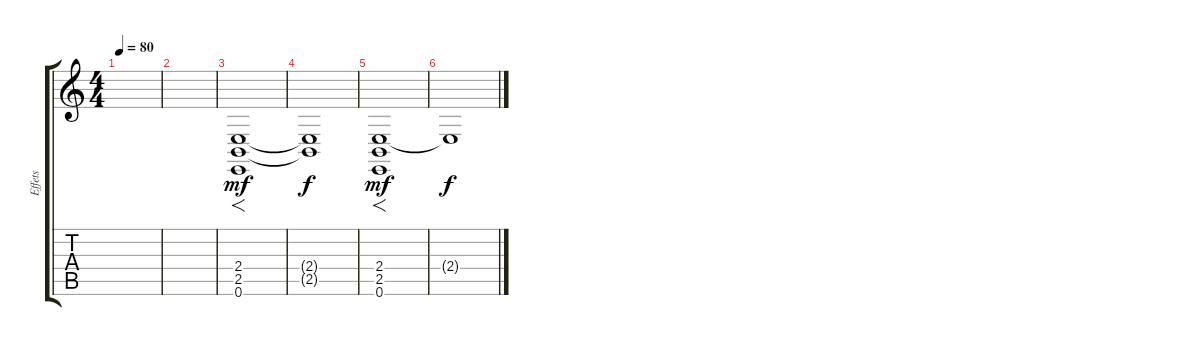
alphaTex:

\track ("Effets" "Effets") {instrument birdtweet}
\staff {score tabs}
\tuning (E4 B3 G3 D3 A2 E2) {hide}
\ts (4 4)
\tempo 80
\clef g2
\ks c
|
|
(2.4 2.5 0.6).1{f dy mf} |
(2.4{t} 2.5{t}).1{dy f} |
(2.4 2.5 0.6).1{f dy mf} |
2.4{t}.1{dy f}
